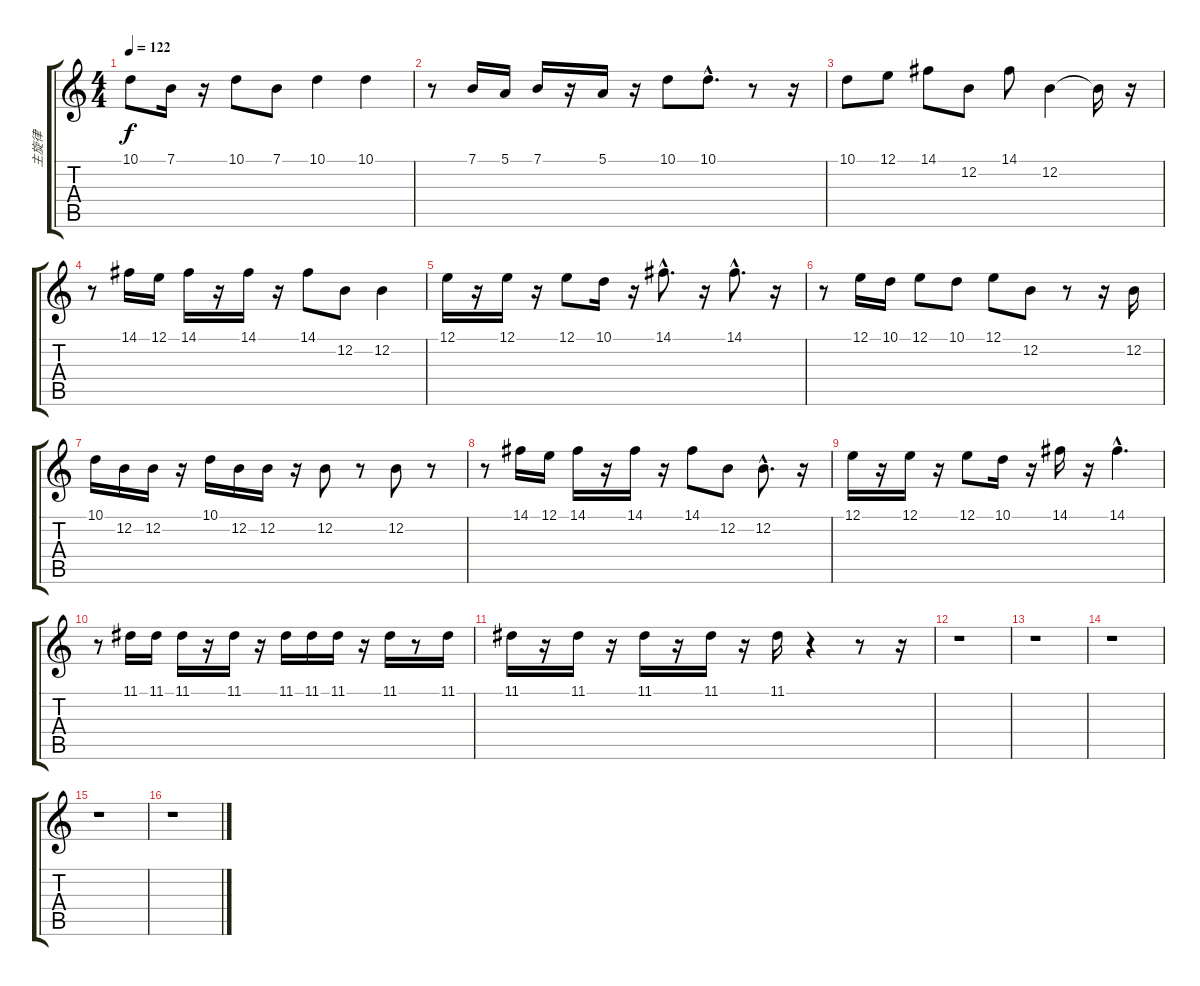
\track ("主旋律" "主旋律") {instrument flute}
\staff {score tabs}
\tuning (E4 B3 G3 D3 A2 E2) {hide}
\ts (4 4)
\tempo 122
\clef g2
\ks c
10.1.8{dy f} 7.1.16 r.16 10.1.8 7.1.8 10.1.4 10.1.4 |
r.8 7.1.16 5.1.16 7.1.16 r.16 5.1.16 r.16 10.1.8 10.1{hac}.8{d} r.8 r.16 |
10.1.8 12.1.8 14.1.8 12.2.8 14.1.8 12.2.4 12.2{t}.16 r.16 |
r.8 14.1.16 12.1.16 14.1.16 r.16 14.1.16 r.16 14.1.8 12.2.8 12.2.4 |
12.1.16 r.16 12.1.16 r.16 12.1.8 10.1.16 r.16 14.1{hac}.8{d} r.16 14.1{hac}.8{d} r.16 |
r.8 12.1.16 10.1.16 12.1.8 10.1.8 12.1.8 12.2.8 r.8 r.16 12.2.16 |
10.1.16 12.2.16 12.2.16 r.16 10.1.16 12.2.16 12.2.16 r.16 12.2.8 r.8 12.2.8 r.8 |
r.8 14.1.16 12.1.16 14.1.16 r.16 14.1.16 r.16 14.1.8 12.2.8 12.2{hac}.8{d} r.16 |
12.1.16 r.16 12.1.16 r.16 12.1.8 10.1.16 r.16 14.1.16 r.16 14.1{hac}.4{d} |
r.8 11.1.16 11.1.16 11.1.16 r.16 11.1.16 r.16 11.1.16 11.1.16 11.1.16 r.16 11.1.16 r.8 11.1.16 |
11.1.16 r.16 11.1.16 r.16 11.1.16 r.16 11.1.16 r.16 11.1.16 r.4 r.8 r.16 |
r.1 |
r.1 |
r.1 |
r.1 |
r.1
